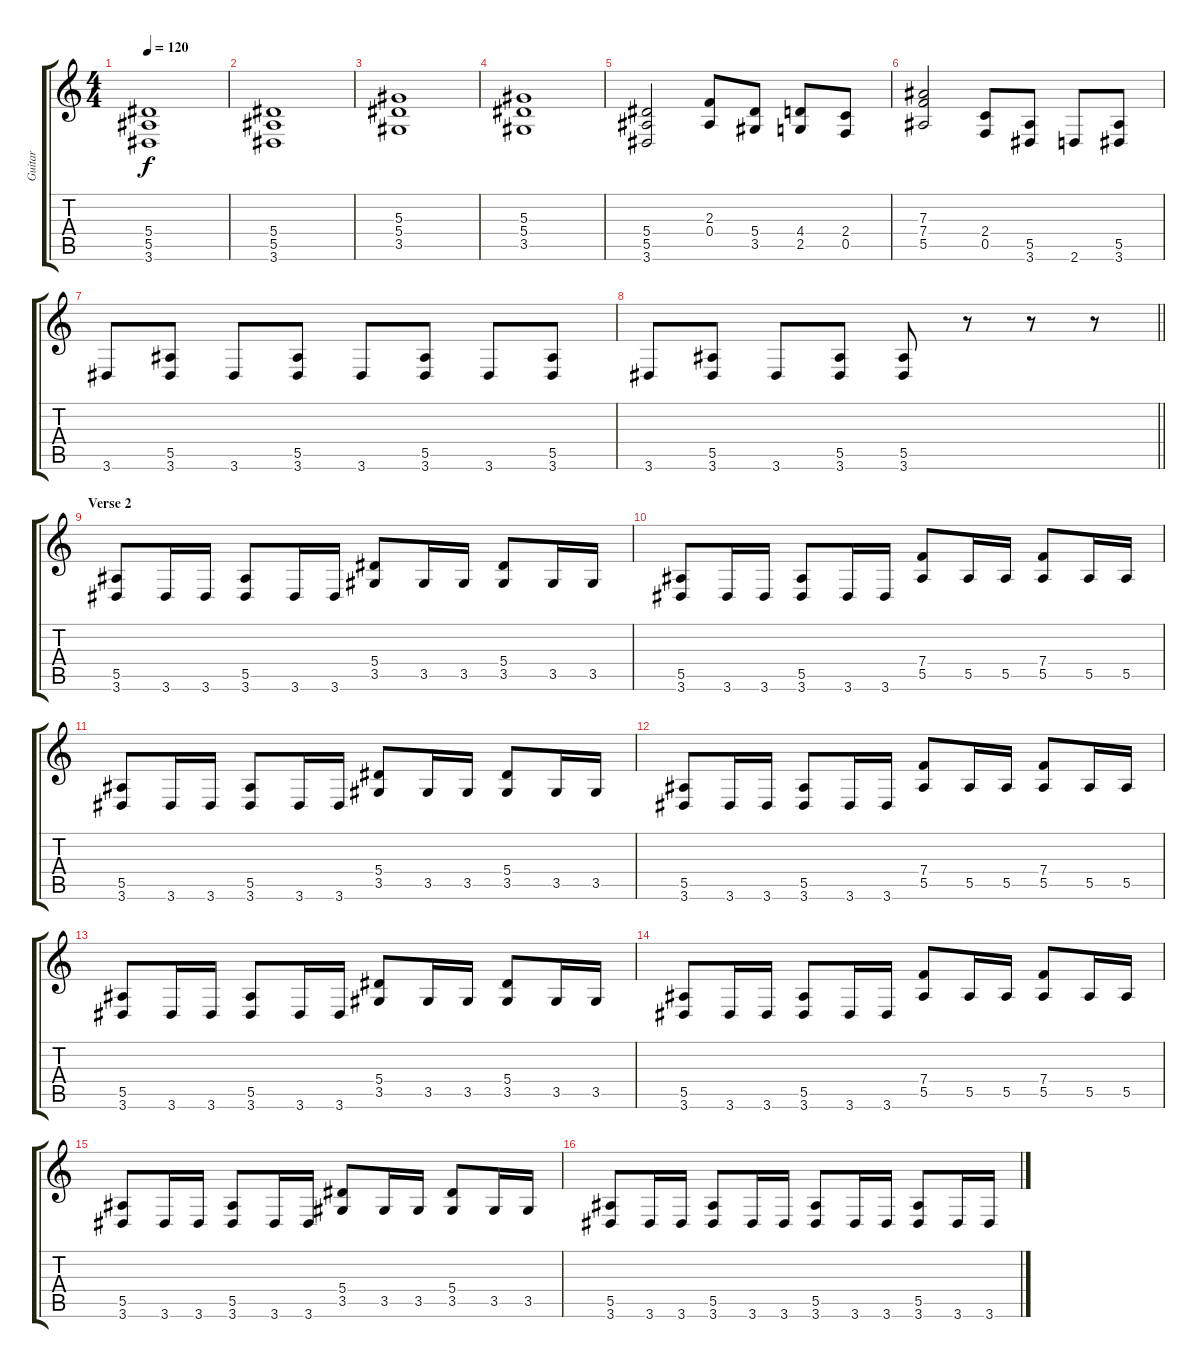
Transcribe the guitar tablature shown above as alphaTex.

\track ("Guitar" "Guitar") {instrument distortionguitar}
\staff {score tabs}
\tuning (C4 G3 Eb3 Bb2 F2 C2) {hide}
\ts (4 4)
\tempo 120
\clef g2
\ks c
(5.4 5.5 3.6).1{dy f} |
(5.4 5.5 3.6).1 |
(5.3 5.4 3.5).1 |
(5.3 5.4 3.5).1 |
(5.4 5.5 3.6).2 (2.3 0.4).8 (5.4 3.5).8 (4.4 2.5).8 (2.4 0.5).8 |
(7.3 7.4 5.5).2 (2.4 0.5).8 (5.5 3.6).8 2.6.8 (5.5 3.6).8 |
3.6.8 (5.5 3.6).8 3.6.8 (5.5 3.6).8 3.6.8 (5.5 3.6).8 3.6.8 (5.5 3.6).8 |
\barLineRight lightlight
3.6.8 (5.5 3.6).8 3.6.8 (5.5 3.6).8 (5.5 3.6).8 r.8 r.8 r.8 |
\section ("" "Verse 2")
(5.5 3.6).8 3.6.16 3.6.16 (5.5 3.6).8 3.6.16 3.6.16 (5.4 3.5).8 3.5.16 3.5.16 (5.4 3.5).8 3.5.16 3.5.16 |
(5.5 3.6).8 3.6.16 3.6.16 (5.5 3.6).8 3.6.16 3.6.16 (7.4 5.5).8 5.5.16 5.5.16 (7.4 5.5).8 5.5.16 5.5.16 |
(5.5 3.6).8 3.6.16 3.6.16 (5.5 3.6).8 3.6.16 3.6.16 (5.4 3.5).8 3.5.16 3.5.16 (5.4 3.5).8 3.5.16 3.5.16 |
(5.5 3.6).8 3.6.16 3.6.16 (5.5 3.6).8 3.6.16 3.6.16 (7.4 5.5).8 5.5.16 5.5.16 (7.4 5.5).8 5.5.16 5.5.16 |
(5.5 3.6).8 3.6.16 3.6.16 (5.5 3.6).8 3.6.16 3.6.16 (5.4 3.5).8 3.5.16 3.5.16 (5.4 3.5).8 3.5.16 3.5.16 |
(5.5 3.6).8 3.6.16 3.6.16 (5.5 3.6).8 3.6.16 3.6.16 (7.4 5.5).8 5.5.16 5.5.16 (7.4 5.5).8 5.5.16 5.5.16 |
(5.5 3.6).8 3.6.16 3.6.16 (5.5 3.6).8 3.6.16 3.6.16 (5.4 3.5).8 3.5.16 3.5.16 (5.4 3.5).8 3.5.16 3.5.16 |
(5.5 3.6).8 3.6.16 3.6.16 (5.5 3.6).8 3.6.16 3.6.16 (5.5 3.6).8 3.6.16 3.6.16 (5.5 3.6).8 3.6.16 3.6.16
